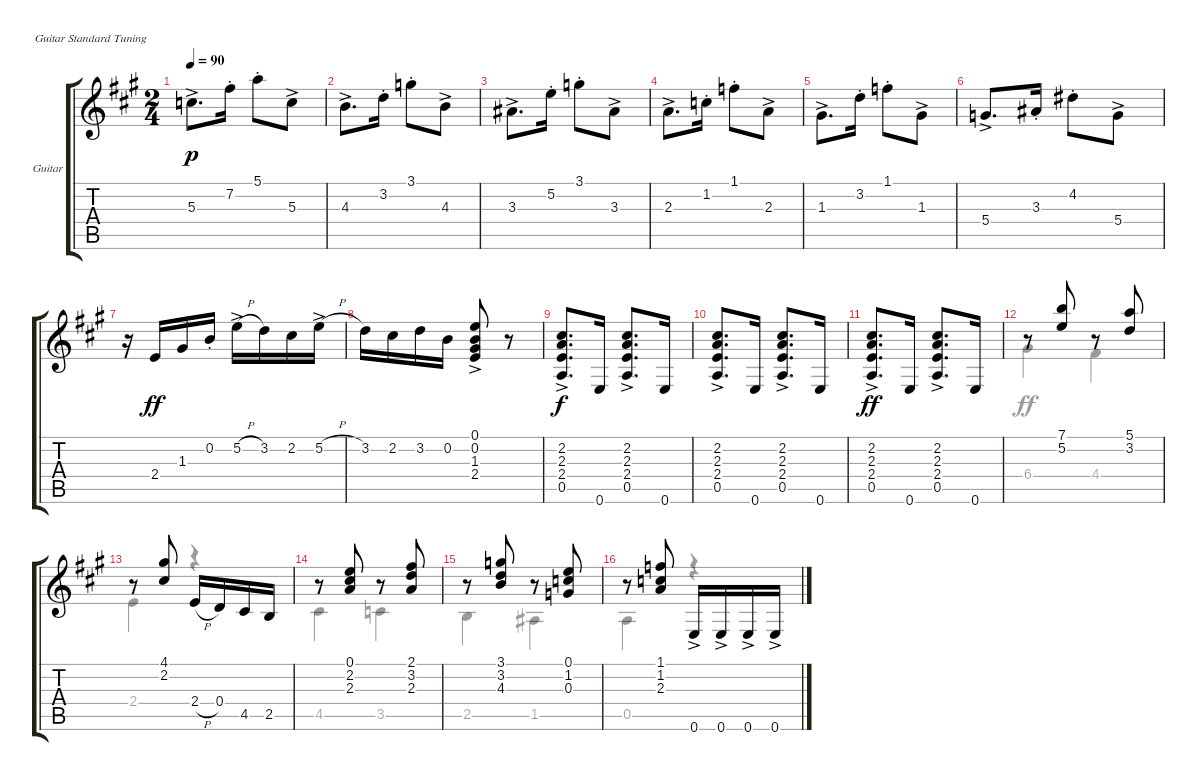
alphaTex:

\bracketExtendMode groupsimilarinstruments
\firstSystemTrackNameOrientation horizontal
\otherSystemsTrackNameOrientation horizontal
\track ("Guitar" "Guitar") {instrument acousticguitarnylon}
\staff {score tabs}
\tuning (E4 B3 G3 D3 A2 E2)
\voice
\ts (2 4)
\tempo 90
\clef g2
\ks a
5.3{ac}.8{d dy p} 7.2{st}.16 5.1{st}.8 5.3{ac}.8 |
4.3{ac}.8{d} 3.2{st}.16 3.1{st}.8 4.3{ac}.8 |
3.3{ac}.8{d} 5.2{st}.16 3.1{st}.8 3.3{ac}.8 |
2.3{ac}.8{d} 1.2{st}.16 1.1{st}.8 2.3{ac}.8 |
1.3{ac}.8{d} 3.2{st}.16 1.1{st}.8 1.3{ac}.8 |
5.4{ac}.8{d} 3.3{st}.16 4.2{st}.8 5.4{ac}.8 |
r.16 2.4.16{dy ff} 1.3.16 0.2{st}.16 5.2{h ac}.16 3.2.16 2.2.16 5.2{h ac}.16 |
3.2.16 2.2.16 3.2.16 0.2.16 (0.1{ac} 0.2{ac} 1.3{ac} 2.4{ac}).8 r.8 |
(2.2{ac} 2.3{ac} 2.4{ac} 0.5{ac}).8{d dy f} 0.6.16 (2.2{ac} 2.3{ac} 2.4{ac} 0.5{ac}).8{d} 0.6.16 |
(2.2{ac} 2.3{ac} 2.4{ac} 0.5{ac}).8{d} 0.6.16 (2.2{ac} 2.3{ac} 2.4{ac} 0.5{ac}).8{d} 0.6.16 |
(2.2{ac} 2.3{ac} 2.4{ac} 0.5{ac}).8{d dy ff} 0.6.16 (2.2{ac} 2.3{ac} 2.4{ac} 0.5{ac}).8{d} 0.6.16 |
r.8 (7.1 5.2).8 r.8 (5.1 3.2).8 |
r.8 (4.1 2.2).8 2.4{h}.16 0.4.16 4.5.16 2.5.16 |
r.8 (0.1 2.2 2.3).8 r.8 (2.1 3.2 2.3).8 |
r.8 (3.1 3.2 4.3).8 r.8 (0.1 1.2 0.3).8 |
r.8 (1.1 1.2 2.3).8 0.6{ac}.16 0.6{ac}.16 0.6{ac}.16 0.6{ac}.16
\voice
\clef g2
\ottava regular
\simile none
\ks a
|
|
|
|
|
|
|
|
|
|
|
6.4.4 4.4.4 |
2.4.4 r.4 |
4.5.4 3.5.4 |
2.5.4 1.5.4 |
0.5.4 r.4
